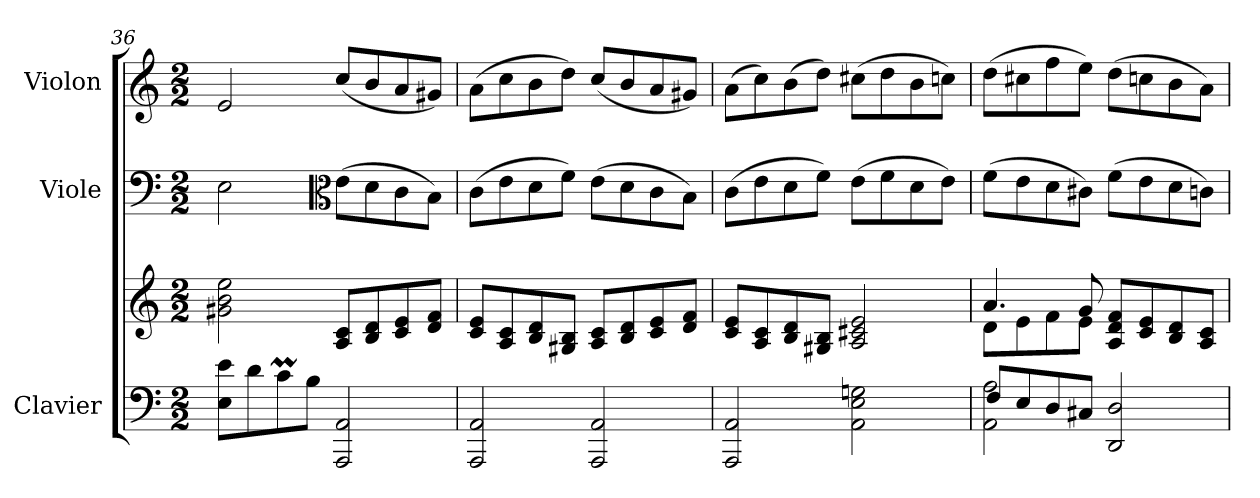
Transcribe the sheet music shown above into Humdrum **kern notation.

**kern	**kern	**kern	**kern
*part3	*part3	*part2	*part1
*staff4	*staff3	*staff2	*staff1
*I"Clavier	*	*I"Viole	*I"Violon
*	*	*	*I'Vln
*clefF4	*clefG2	*clefF4	*clefG2
*k[]	*k[]	*k[]	*k[]
*M2/2	*M2/2	*M2/2	*M2/2
=36	=36	=36	=36
8E\ 8e\L	2g#X\ 2b\ 2ee\	2E\	2e/
8d\	.	.	.
8cM\	.	.	.
8B\J	.	.	.
*	*	*clefC3	*
2AAA/ 2AA/	8A/ 8c/L	(>8e\L	(<8cc/L
.	8B/ 8d/	8d\	8b/
.	8c/ 8e/	8c\	8a/
.	8d/ 8f/J	8B\J)	8g#X/J)
=37	=37	=37	=37
2AAA/ 2AA/	8c/ 8e/L	(>8c\L	(>8a\L
.	8A/ 8c/	8e\	8cc\
.	8B/ 8d/	8d\	8b\
.	8G#X/ 8B/J	8f\J)	8dd\J)
2AAA/ 2AA/	8A/ 8c/L	(>8e\L	(<8cc/L
.	8B/ 8d/	8d\	8b/
.	8c/ 8e/	8c\	8a/
.	8d/ 8f/J	8B\J)	8g#X/J)
=38	=38	=38	=38
2AAA/ 2AA/	8c/ 8e/L	(>8c\L	(>8a\L
.	8A/ 8c/	8e\	8cc\)
.	8B/ 8d/	8d\	(>8b\
.	8G#X/ 8B/J	8f\J)	8dd\J)
2AA\ 2E\ 2Gn\	2A/ 2c#X/ 2e/	(>8e\L	(>8cc#X\L
.	.	8f\	8dd\
.	.	8d\	8b\
.	.	8e\J)	8ccn\J)
=39	=39	=39	=39
*^	*^	*	*
2AA\ 2A\	8F/L	4.a/	8d\L	(>8f\L	(>8dd\L
.	8E/	.	8e\	8e\	8cc#X\
.	8D/	.	8f\	8d\	8ff\
.	8C#X/J	8g/	8e\J	8c#X\J)	8ee\J)
2DD/ 2D/	2ryy	8A/ 8d/ 8f/L	2rAyy	(>8f\L	(>8dd\L
.	.	8c/ 8e/	.	8e\	8ccn\
.	.	8B/ 8d/	.	8d\	8b\
.	.	8A/ 8c/J	.	8cn\J)	8a\J)
*v	*v	*	*	*	*
*	*v	*v	*	*
=	=	=	=
*-	*-	*-	*-
